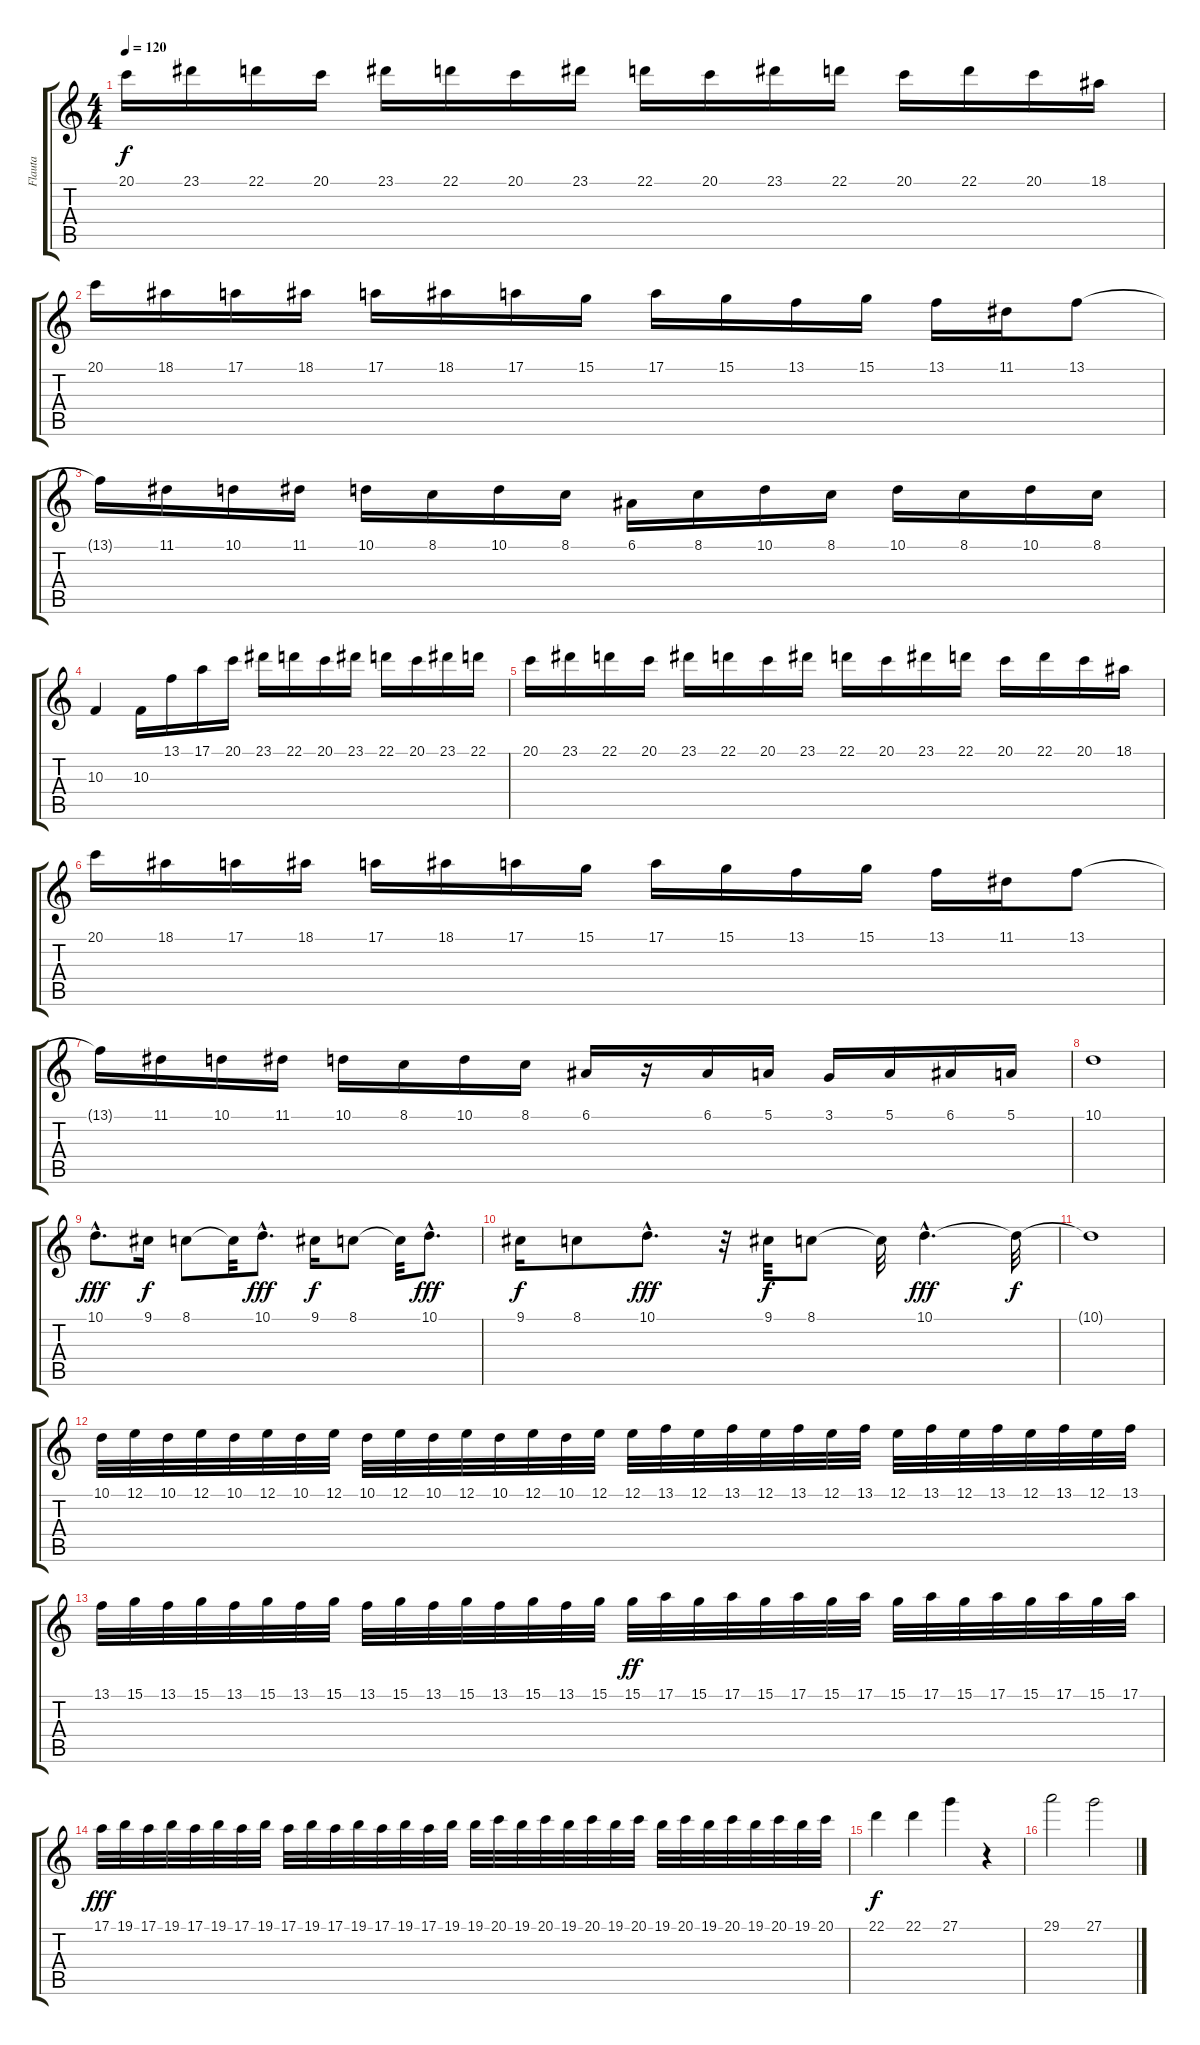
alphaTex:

\track ("Flauta" "Flauta") {instrument piccolo}
\staff {score tabs}
\tuning (E4 B3 G3 D3 A2 E2) {hide}
\ts (4 4)
\tempo 120
\clef g2
\ks c
20.1.16{dy f} 23.1.16 22.1.16 20.1.16 23.1.16 22.1.16 20.1.16 23.1.16 22.1.16 20.1.16 23.1.16 22.1.16 20.1.16 22.1.16 20.1.16 18.1.16 |
20.1.16 18.1.16 17.1.16 18.1.16 17.1.16 18.1.16 17.1.16 15.1.16 17.1.16 15.1.16 13.1.16 15.1.16 13.1.16 11.1.16 13.1.8 |
13.1{t}.16 11.1.16 10.1.16 11.1.16 10.1.16 8.1.16 10.1.16 8.1.16 6.1.16 8.1.16 10.1.16 8.1.16 10.1.16 8.1.16 10.1.16 8.1.16 |
10.3.4 10.3.16 13.1.16 17.1.16 20.1.16 23.1.16 22.1.16 20.1.16 23.1.16 22.1.16 20.1.16 23.1.16 22.1.16 |
20.1.16 23.1.16 22.1.16 20.1.16 23.1.16 22.1.16 20.1.16 23.1.16 22.1.16 20.1.16 23.1.16 22.1.16 20.1.16 22.1.16 20.1.16 18.1.16 |
20.1.16 18.1.16 17.1.16 18.1.16 17.1.16 18.1.16 17.1.16 15.1.16 17.1.16 15.1.16 13.1.16 15.1.16 13.1.16 11.1.16 13.1.8 |
13.1{t}.16 11.1.16 10.1.16 11.1.16 10.1.16 8.1.16 10.1.16 8.1.16 6.1.16 r.16 6.1.16 5.1.16 3.1.16 5.1.16 6.1.16 5.1.16 |
10.1.1 |
10.1{hac}.8{d dy fff} 9.1.16{dy f} 8.1.8 8.1{t}.32 10.1{hac}.8{d dy fff} 9.1.16{dy f} 8.1.8 8.1{t}.32 10.1{hac}.8{d dy fff} |
9.1.16{dy f} 8.1.8 10.1{hac}.8{d dy fff} r.32 9.1.32{dy f} 8.1.8 8.1{t}.32 10.1{hac}.4{d dy fff} 10.1{t}.32{dy f} |
10.1{t}.1 |
10.1.32 12.1.32 10.1.32 12.1.32 10.1.32 12.1.32 10.1.32 12.1.32 10.1.32 12.1.32 10.1.32 12.1.32 10.1.32 12.1.32 10.1.32 12.1.32 12.1.32 13.1.32 12.1.32 13.1.32 12.1.32 13.1.32 12.1.32 13.1.32 12.1.32 13.1.32 12.1.32 13.1.32 12.1.32 13.1.32 12.1.32 13.1.32 |
13.1.32 15.1.32 13.1.32 15.1.32 13.1.32 15.1.32 13.1.32 15.1.32 13.1.32 15.1.32 13.1.32 15.1.32 13.1.32 15.1.32 13.1.32 15.1.32 15.1.32{dy ff} 17.1.32 15.1.32 17.1.32 15.1.32 17.1.32 15.1.32 17.1.32 15.1.32 17.1.32 15.1.32 17.1.32 15.1.32 17.1.32 15.1.32 17.1.32 |
17.1.32{dy fff} 19.1.32 17.1.32 19.1.32 17.1.32 19.1.32 17.1.32 19.1.32 17.1.32 19.1.32 17.1.32 19.1.32 17.1.32 19.1.32 17.1.32 19.1.32 19.1.32 20.1.32 19.1.32 20.1.32 19.1.32 20.1.32 19.1.32 20.1.32 19.1.32 20.1.32 19.1.32 20.1.32 19.1.32 20.1.32 19.1.32 20.1.32 |
22.1.4{dy f} 22.1.4 27.1.4 r.4 |
29.1.2 27.1.2
